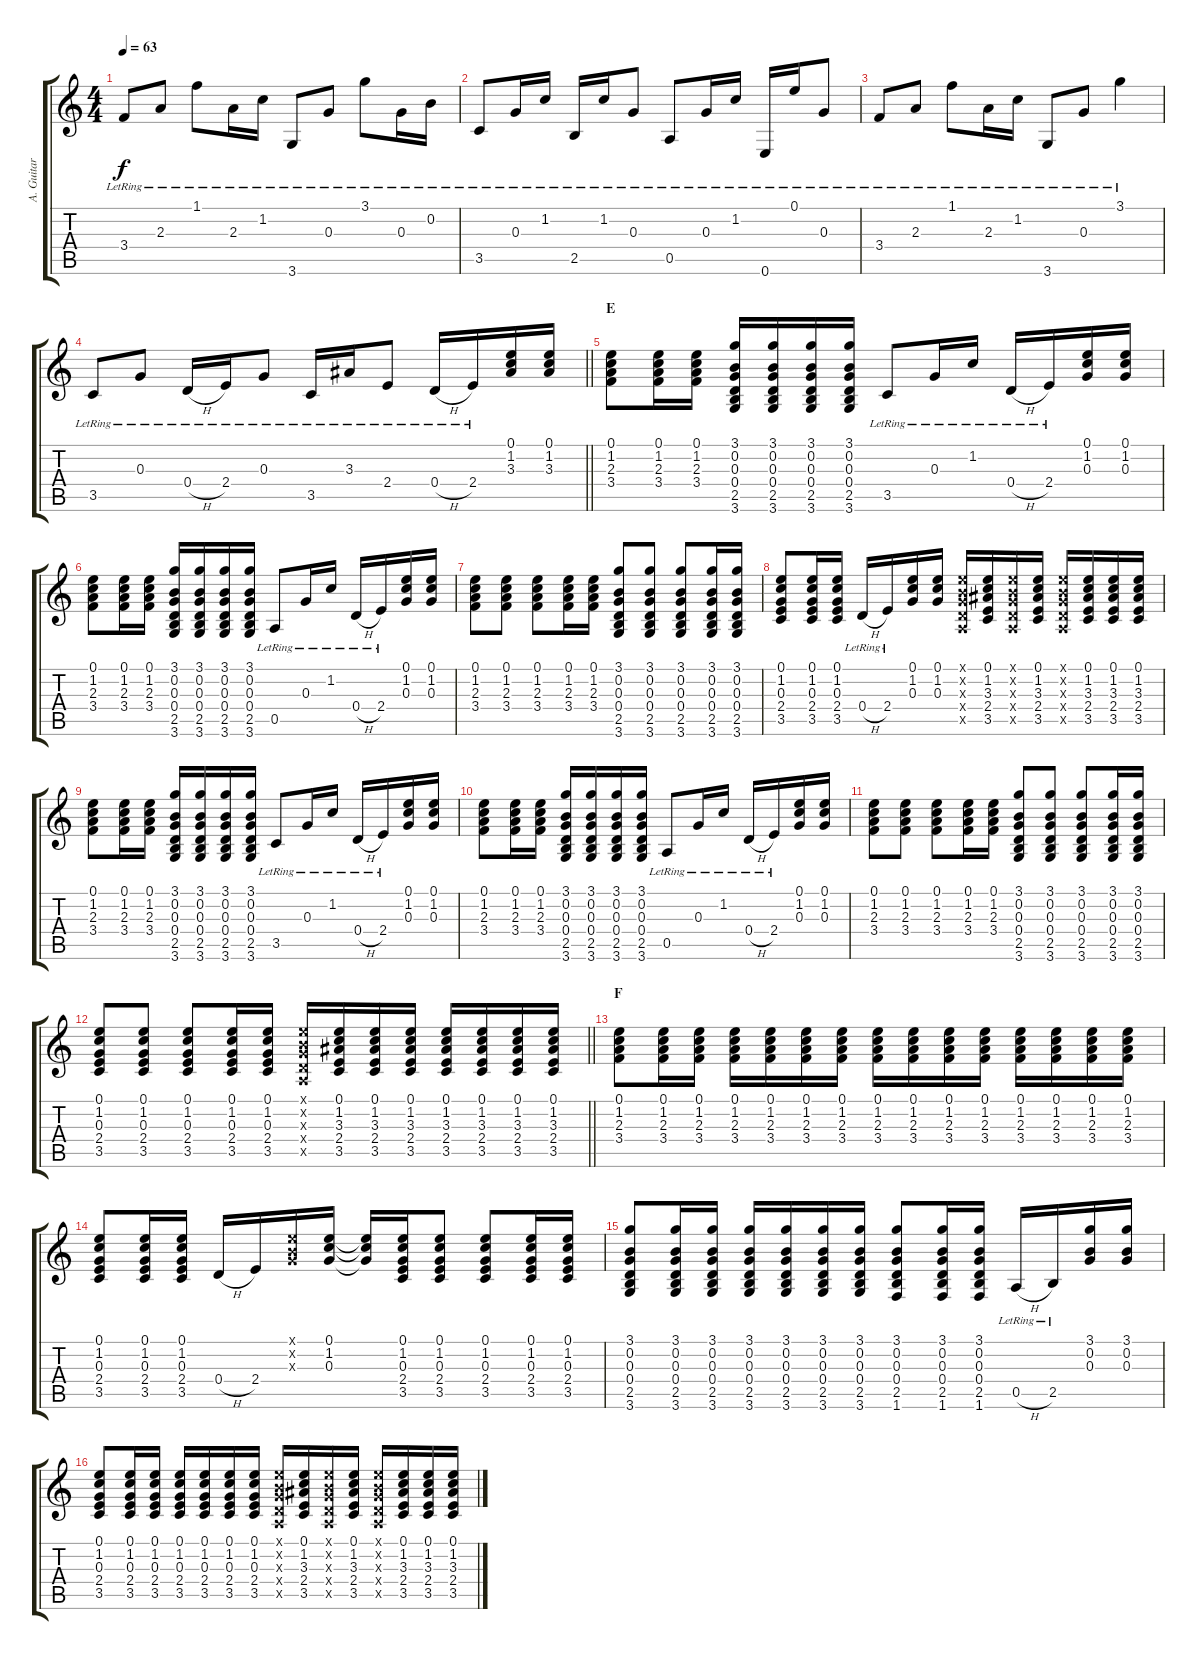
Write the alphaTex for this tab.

\track ("A. Guitar" "A. Guitar") {instrument acousticguitarsteel}
\staff {score tabs}
\tuning (E4 B3 G3 D3 A2 E2) {hide}
\ts (4 4)
\tempo 63
\clef g2
\ks c
3.4{lr}.8{dy f} 2.3{lr}.8 1.1{lr}.8 2.3{lr}.16 1.2{lr}.16 3.6{lr}.8 0.3{lr}.8 3.1{lr}.8 0.3{lr}.16 0.2{lr}.16 |
3.5{lr}.8 0.3{lr}.16 1.2{lr}.16 2.5{lr}.16 1.2{lr}.16 0.3{lr}.8 0.5{lr}.8 0.3{lr}.16 1.2{lr}.16 0.6{lr}.16 0.1{lr}.16 0.3{lr}.8 |
3.4{lr}.8 2.3{lr}.8 1.1{lr}.8 2.3{lr}.16 1.2{lr}.16 3.6{lr}.8 0.3{lr}.8 3.1{lr}.4 |
\barLineRight lightlight
3.5{lr}.8 0.3{lr}.8 0.4{h lr}.16 2.4{lr}.16 0.3{lr}.8 3.5{lr}.16 3.3{lr}.16 2.4{lr}.8 0.4{h lr}.16 2.4{lr}.16 (0.1 1.2 3.3).16 (0.1 1.2 3.3).16 |
\section ("" "E")
(0.1 1.2 2.3 3.4).8 (0.1 1.2 2.3 3.4).16 (0.1 1.2 2.3 3.4).16 (3.1 0.2 0.3 0.4 2.5 3.6).16 (3.1 0.2 0.3 0.4 2.5 3.6).16 (3.1 0.2 0.3 0.4 2.5 3.6).16 (3.1 0.2 0.3 0.4 2.5 3.6).16 3.5{lr}.8 0.3{lr}.16 1.2{lr}.16 0.4{h lr}.16 2.4{lr}.16 (0.1 1.2 0.3).16 (0.1 1.2 0.3).16 |
(0.1 1.2 2.3 3.4).8 (0.1 1.2 2.3 3.4).16 (0.1 1.2 2.3 3.4).16 (3.1 0.2 0.3 0.4 2.5 3.6).16 (3.1 0.2 0.3 0.4 2.5 3.6).16 (3.1 0.2 0.3 0.4 2.5 3.6).16 (3.1 0.2 0.3 0.4 2.5 3.6).16 0.5{lr}.8 0.3{lr}.16 1.2{lr}.16 0.4{h lr}.16 2.4{lr}.16 (0.1 1.2 0.3).16 (0.1 1.2 0.3).16 |
(0.1 1.2 2.3 3.4).8 (0.1 1.2 2.3 3.4).8 (0.1 1.2 2.3 3.4).8 (0.1 1.2 2.3 3.4).16 (0.1 1.2 2.3 3.4).16 (3.1 0.2 0.3 0.4 2.5 3.6).8 (3.1 0.2 0.3 0.4 2.5 3.6).8 (3.1 0.2 0.3 0.4 2.5 3.6).8 (3.1 0.2 0.3 0.4 2.5 3.6).16 (3.1 0.2 0.3 0.4 2.5 3.6).16 |
(0.1 1.2 0.3 2.4 3.5).8 (0.1 1.2 0.3 2.4 3.5).16 (0.1 1.2 0.3 2.4 3.5).16 0.4{h lr}.16 2.4{lr}.16 (0.1 1.2 0.3).16 (0.1 1.2 0.3).16 (0.1{x} 0.2{x} 0.3{x} 0.4{x} 0.5{x}).16 (0.1 1.2 3.3 2.4 3.5).16 (0.1{x} 0.2{x} 0.3{x} 0.4{x} 0.5{x}).16 (0.1 1.2 3.3 2.4 3.5).16 (0.1{x} 0.2{x} 0.3{x} 0.4{x} 0.5{x}).16 (0.1 1.2 3.3 2.4 3.5).16 (0.1 1.2 3.3 2.4 3.5).16 (0.1 1.2 3.3 2.4 3.5).16 |
(0.1 1.2 2.3 3.4).8 (0.1 1.2 2.3 3.4).16 (0.1 1.2 2.3 3.4).16 (3.1 0.2 0.3 0.4 2.5 3.6).16 (3.1 0.2 0.3 0.4 2.5 3.6).16 (3.1 0.2 0.3 0.4 2.5 3.6).16 (3.1 0.2 0.3 0.4 2.5 3.6).16 3.5{lr}.8 0.3{lr}.16 1.2{lr}.16 0.4{h lr}.16 2.4{lr}.16 (0.1 1.2 0.3).16 (0.1 1.2 0.3).16 |
(0.1 1.2 2.3 3.4).8 (0.1 1.2 2.3 3.4).16 (0.1 1.2 2.3 3.4).16 (3.1 0.2 0.3 0.4 2.5 3.6).16 (3.1 0.2 0.3 0.4 2.5 3.6).16 (3.1 0.2 0.3 0.4 2.5 3.6).16 (3.1 0.2 0.3 0.4 2.5 3.6).16 0.5{lr}.8 0.3{lr}.16 1.2{lr}.16 0.4{h lr}.16 2.4{lr}.16 (0.1 1.2 0.3).16 (0.1 1.2 0.3).16 |
(0.1 1.2 2.3 3.4).8 (0.1 1.2 2.3 3.4).8 (0.1 1.2 2.3 3.4).8 (0.1 1.2 2.3 3.4).16 (0.1 1.2 2.3 3.4).16 (3.1 0.2 0.3 0.4 2.5 3.6).8 (3.1 0.2 0.3 0.4 2.5 3.6).8 (3.1 0.2 0.3 0.4 2.5 3.6).8 (3.1 0.2 0.3 0.4 2.5 3.6).16 (3.1 0.2 0.3 0.4 2.5 3.6).16 |
\barLineRight lightlight
(0.1 1.2 0.3 2.4 3.5).8 (0.1 1.2 0.3 2.4 3.5).8 (0.1 1.2 0.3 2.4 3.5).8 (0.1 1.2 0.3 2.4 3.5).16 (0.1 1.2 0.3 2.4 3.5).16 (0.1{x} 0.2{x} 0.3{x} 0.4{x} 0.5{x}).16 (0.1 1.2 3.3 2.4 3.5).16 (0.1 1.2 3.3 2.4 3.5).16 (0.1 1.2 3.3 2.4 3.5).16 (0.1 1.2 3.3 2.4 3.5).16 (0.1 1.2 3.3 2.4 3.5).16 (0.1 1.2 3.3 2.4 3.5).16 (0.1 1.2 3.3 2.4 3.5).16 |
\section ("" "F")
(0.1 1.2 2.3 3.4).8 (0.1 1.2 2.3 3.4).16 (0.1 1.2 2.3 3.4).16 (0.1 1.2 2.3 3.4).16 (0.1 1.2 2.3 3.4).16 (0.1 1.2 2.3 3.4).16 (0.1 1.2 2.3 3.4).16 (0.1 1.2 2.3 3.4).16 (0.1 1.2 2.3 3.4).16 (0.1 1.2 2.3 3.4).16 (0.1 1.2 2.3 3.4).16 (0.1 1.2 2.3 3.4).16 (0.1 1.2 2.3 3.4).16 (0.1 1.2 2.3 3.4).16 (0.1 1.2 2.3 3.4).16 |
(0.1 1.2 0.3 2.4 3.5).8 (0.1 1.2 0.3 2.4 3.5).16 (0.1 1.2 0.3 2.4 3.5).16 0.4{h}.16 2.4.16 (0.1{x} 0.2{x} 0.3{x}).16 (0.1 1.2 0.3).16 (0.1{t} 1.2{t} 0.3{t}).16 (0.1 1.2 0.3 2.4 3.5).16 (0.1 1.2 0.3 2.4 3.5).8 (0.1 1.2 0.3 2.4 3.5).8 (0.1 1.2 0.3 2.4 3.5).16 (0.1 1.2 0.3 2.4 3.5).16 |
(3.1 0.2 0.3 0.4 2.5 3.6).8 (3.1 0.2 0.3 0.4 2.5 3.6).16 (3.1 0.2 0.3 0.4 2.5 3.6).16 (3.1 0.2 0.3 0.4 2.5 3.6).16 (3.1 0.2 0.3 0.4 2.5 3.6).16 (3.1 0.2 0.3 0.4 2.5 3.6).16 (3.1 0.2 0.3 0.4 2.5 3.6).16 (3.1 0.2 0.3 0.4 2.5 1.6).8 (3.1 0.2 0.3 0.4 2.5 1.6).16 (3.1 0.2 0.3 0.4 2.5 1.6).16 0.5{h lr}.16 2.5{lr}.16 (3.1 0.2 0.3).16 (3.1 0.2 0.3).16 |
(0.1 1.2 0.3 2.4 3.5).8 (0.1 1.2 0.3 2.4 3.5).16 (0.1 1.2 0.3 2.4 3.5).16 (0.1 1.2 0.3 2.4 3.5).16 (0.1 1.2 0.3 2.4 3.5).16 (0.1 1.2 0.3 2.4 3.5).16 (0.1 1.2 0.3 2.4 3.5).16 (0.1{x} 0.2{x} 0.3{x} 0.4{x} 0.5{x}).16 (0.1 1.2 3.3 2.4 3.5).16 (0.1{x} 0.2{x} 0.3{x} 0.4{x} 0.5{x}).16 (0.1 1.2 3.3 2.4 3.5).16 (0.1{x} 0.2{x} 0.3{x} 0.4{x} 0.5{x}).16 (0.1 1.2 3.3 2.4 3.5).16 (0.1 1.2 3.3 2.4 3.5).16 (0.1 1.2 3.3 2.4 3.5).16
